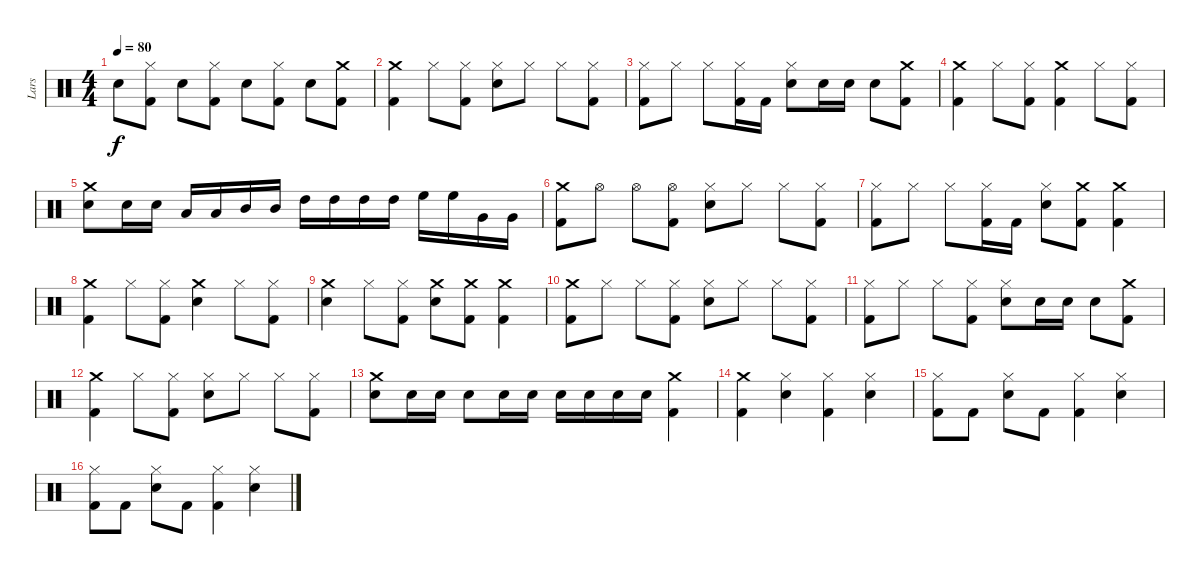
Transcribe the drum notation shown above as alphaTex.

\track ("Lars" "Lars") {instrument percussion}
\staff {score}
\articulation defaults
\ts (4 4)
\tempo 80
\clef neutral
\ks c "Snare (hit) 2".8{dy f}
("Kick (hit) 2" "Hi-Hat (closed)").8 "Snare (hit) 2".8 ("Kick (hit) 2" "Hi-Hat (closed)").8 "Snare (hit) 2".8 ("Hi-Hat (closed)" "Kick (hit) 2").8 "Snare (hit) 2".8 ("Crash medium (hit)" "Kick (hit) 2").8 |
("Kick (hit) 2" "Crash medium (hit)").4 "Hi-Hat (closed)".8 ("Kick (hit) 2" "Hi-Hat (closed)").8 ("Snare (hit) 2" "Hi-Hat (closed)").8 "Hi-Hat (closed)".8 "Hi-Hat (closed)".8 ("Kick (hit) 2" "Hi-Hat (closed)").8 |
("Kick (hit) 2" "Hi-Hat (closed)").8 "Hi-Hat (closed)".8 "Hi-Hat (closed)".8 ("Kick (hit) 2" "Hi-Hat (closed)").16 "Kick (hit) 2".16 ("Snare (hit) 2" "Hi-Hat (closed)").8 "Snare (hit) 2".16 "Snare (hit) 2".16 "Snare (hit) 2".8 ("Crash medium (hit)" "Kick (hit) 2").8 |
("Kick (hit) 2" "Crash medium (hit)").4 "Hi-Hat (closed)".8 ("Kick (hit) 2" "Hi-Hat (closed)").8 ("Kick (hit) 2" "Crash medium (hit)").4 "Hi-Hat (closed)".8 ("Kick (hit) 2" "Hi-Hat (closed)").8 |
("Snare (hit) 2" "Crash medium (hit)").8 "Snare (hit) 2".16 "Snare (hit) 2".16 "Low Tom (hit)".16 "Low Tom (hit)".16 "Mid Tom (hit)".16 "Mid Tom (hit)".16 "High Tom (hit)".16 "High Tom (hit)".16 "High Tom (hit)".16 "High Tom (hit)".16 "High Floor Tom (hit)".16 "High Floor Tom (hit)".16 "Very Low Tom (hit)".16 "Very Low Tom (hit)".16 |
("Kick (hit) 2" "Crash medium (hit)").8 "Hi-Hat (open)".8 "Hi-Hat (open)".8 ("Kick (hit) 2" "Hi-Hat (open)").8 ("Snare (hit) 2" "Hi-Hat (closed)").8 "Hi-Hat (closed)".8 "Hi-Hat (closed)".8 ("Kick (hit) 2" "Hi-Hat (closed)").8 |
("Kick (hit) 2" "Hi-Hat (closed)").8 "Hi-Hat (closed)".8 "Hi-Hat (closed)".8 ("Kick (hit) 2" "Hi-Hat (closed)").16 "Kick (hit) 2".16 ("Snare (hit) 2" "Hi-Hat (closed)").8 ("Kick (hit) 2" "Crash medium (hit)").8 ("Kick (hit) 2" "Crash medium (hit)").4 |
("Kick (hit) 2" "Crash medium (hit)").4 "Hi-Hat (closed)".8 ("Kick (hit) 2" "Hi-Hat (closed)").8 ("Snare (hit) 2" "Crash medium (hit)").4 "Hi-Hat (closed)".8 ("Kick (hit) 2" "Hi-Hat (closed)").8 |
("Snare (hit) 2" "Crash medium (hit)").4 "Hi-Hat (closed)".8 ("Kick (hit) 2" "Hi-Hat (closed)").8 ("Snare (hit) 2" "Crash medium (hit)").8 ("Kick (hit) 2" "Crash medium (hit)").8 ("Crash medium (hit)" "Kick (hit) 2").4 |
("Crash medium (hit)" "Kick (hit) 2").8 "Hi-Hat (closed)".8 "Hi-Hat (closed)".8 ("Kick (hit) 2" "Hi-Hat (closed)").8 ("Snare (hit) 2" "Hi-Hat (closed)").8 "Hi-Hat (closed)".8 "Hi-Hat (closed)".8 ("Kick (hit) 2" "Hi-Hat (closed)").8 |
("Hi-Hat (closed)" "Kick (hit) 2").8 "Hi-Hat (closed)".8 "Hi-Hat (closed)".8 ("Kick (hit) 2" "Hi-Hat (closed)").8 ("Snare (hit) 2" "Hi-Hat (closed)").8 "Snare (hit) 2".16 "Snare (hit) 2".16 "Snare (hit) 2".8 ("Kick (hit) 2" "Crash medium (hit)").8 |
("Kick (hit) 2" "Crash medium (hit)").4 "Hi-Hat (closed)".8 ("Hi-Hat (closed)" "Kick (hit) 2").8 ("Hi-Hat (closed)" "Snare (hit) 2").8 "Hi-Hat (closed)".8 "Hi-Hat (closed)".8 ("Hi-Hat (closed)" "Kick (hit) 2").8 |
("Snare (hit) 2" "Crash medium (hit)").8 "Snare (hit) 2".16 "Snare (hit) 2".16 "Snare (hit) 2".8 "Snare (hit) 2".16 "Snare (hit) 2".16 "Snare (hit) 2".16 "Snare (hit) 2".16 "Snare (hit) 2".16 "Snare (hit) 2".16 ("Crash medium (hit)" "Kick (hit) 2").4 |
("Kick (hit) 2" "Crash medium (hit)").4 ("Hi-Hat (closed)" "Snare (hit) 2").4 ("Kick (hit) 2" "Hi-Hat (closed)").4 ("Snare (hit) 2" "Hi-Hat (closed)").4 |
("Kick (hit) 2" "Hi-Hat (closed)").8 "Kick (hit) 2".8 ("Snare (hit) 2" "Hi-Hat (closed)").8 "Kick (hit) 2".8 ("Kick (hit) 2" "Hi-Hat (closed)").4 ("Snare (hit) 2" "Hi-Hat (closed)").4 |
("Kick (hit) 2" "Hi-Hat (closed)").8 "Kick (hit) 2".8 ("Snare (hit) 2" "Hi-Hat (closed)").8 "Kick (hit) 2".8 ("Kick (hit) 2" "Hi-Hat (closed)").4 ("Snare (hit) 2" "Hi-Hat (closed)").4
